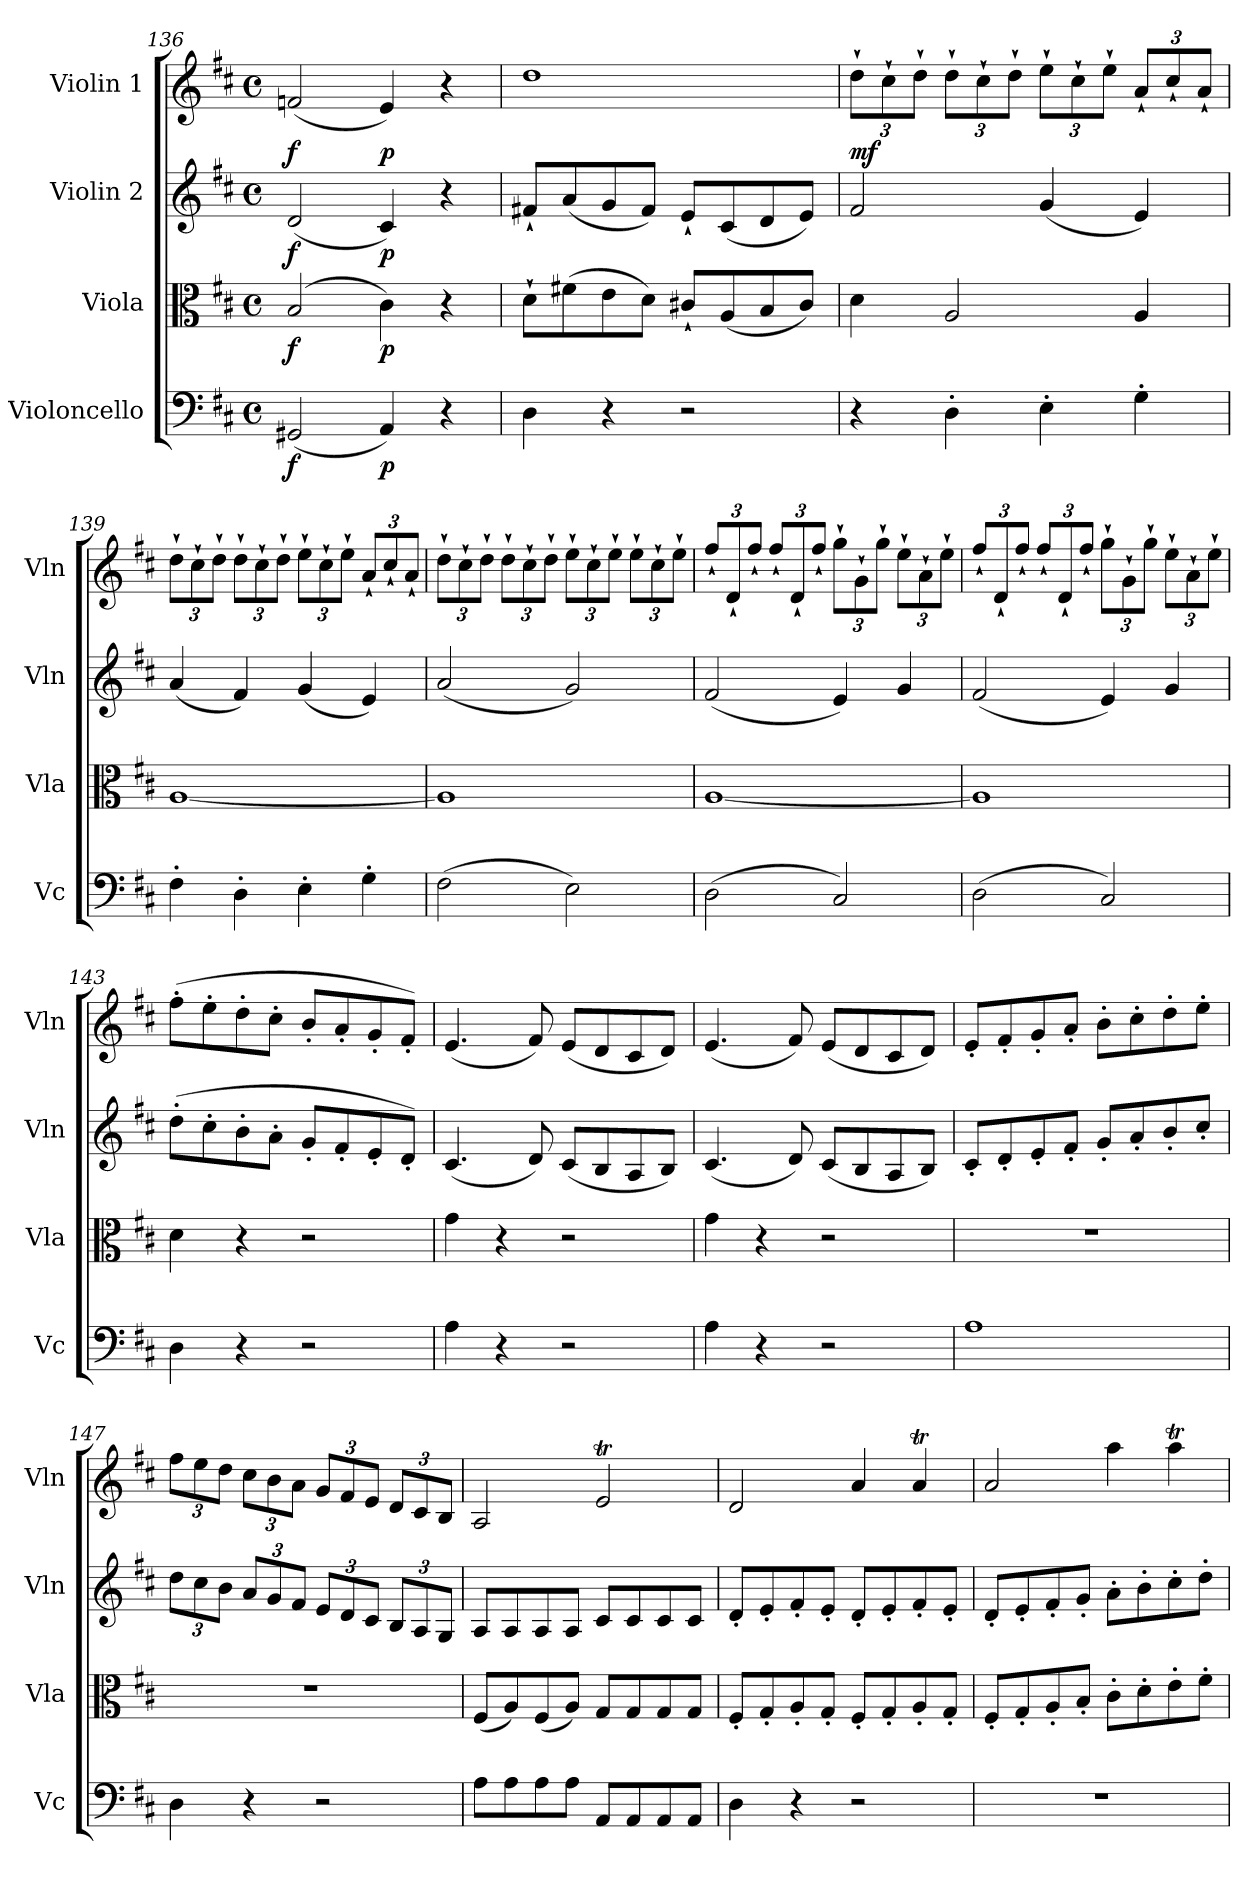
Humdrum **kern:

**kern	**dynam	**kern	**dynam	**kern	**dynam	**kern	**dynam
*part4	*part4	*part3	*part3	*part2	*part2	*part1	*part1
*staff4	*staff4	*staff3	*staff3	*staff2	*staff2	*staff1	*staff1
*I"Violoncello	*	*I"Viola	*	*I"Violin 2	*	*I"Violin 1	*
*I'Vc	*	*I'Vla	*	*I'Vln	*	*I'Vln	*
*clefF4	*	*clefC3	*	*clefG2	*	*clefG2	*
*k[f#c#]	*	*k[f#c#]	*	*k[f#c#]	*	*k[f#c#]	*
*M4/4	*	*M4/4	*	*M4/4	*	*M4/4	*
*met(c)	*	*met(c)	*	*met(c)	*	*met(c)	*
=136	=136	=136	=136	=136	=136	=136	=136
!	!LO:DY:b	!	!LO:DY:b	!	!LO:DY:b	!	!LO:DY:b
(<2GG#X/	f	(>2B/	f	(<2d/	f	(<2fn/	f
!	!LO:DY:b	!	!LO:DY:b	!	!LO:DY:b	!	!LO:DY:b
4AA/)	p	4c#\)	p	4c#/)	p	4e/)	p
4r	.	4r	.	4r	.	4r	.
=137	=137	=137	=137	=137	=137	=137	=137
4D\	.	8d`\L	.	8f#X`/L	.	1dd	.
.	.	(>8f#X\	.	(<8a/	.	.	.
4r	.	8e\	.	8g/	.	.	.
.	.	8d\J)	.	8f#/J)	.	.	.
2r	.	8c#X`/L	.	8e`/L	.	.	.
.	.	(<8A/	.	(<8c#/	.	.	.
.	.	8B/	.	8d/	.	.	.
.	.	8c#/J)	.	8e/J)	.	.	.
=138	=138	=138	=138	=138	=138	=138	=138
*	*	*	*	*	*	*Xbrackettup	*
!	!	!	!	!	!	!	!LO:DY:b
4r	.	4d\	.	2f#/	.	12dd`\L	mf
.	.	.	.	.	.	12cc#`\	.
.	.	.	.	.	.	12dd`\J	.
4D'\	.	2A/	.	.	.	12dd`\L	.
.	.	.	.	.	.	12cc#`\	.
.	.	.	.	.	.	12dd`\J	.
4E'\	.	.	.	(<4g/	.	12ee`\L	.
.	.	.	.	.	.	12cc#`\	.
.	.	.	.	.	.	12ee`\J	.
4G'\	.	4A/	.	4e/)	.	12a`/L	.
.	.	.	.	.	.	12cc#`/	.
.	.	.	.	.	.	12a`/J	.
!!LO:LB:g=z
=139	=139	=139	=139	=139	=139	=139	=139
4F#'\	.	[1A	.	(<4a/	.	12dd`\L	.
.	.	.	.	.	.	12cc#`\	.
.	.	.	.	.	.	12dd`\J	.
4D'\	.	.	.	4f#/)	.	12dd`\L	.
.	.	.	.	.	.	12cc#`\	.
.	.	.	.	.	.	12dd`\J	.
4E'\	.	.	.	(<4g/	.	12ee`\L	.
.	.	.	.	.	.	12cc#`\	.
.	.	.	.	.	.	12ee`\J	.
4G'\	.	.	.	4e/)	.	12a`/L	.
.	.	.	.	.	.	12cc#`/	.
.	.	.	.	.	.	12a`/J	.
=140	=140	=140	=140	=140	=140	=140	=140
(>2F#\	.	1A]	.	(<2a/	.	12dd`\L	.
.	.	.	.	.	.	12cc#`\	.
.	.	.	.	.	.	12dd`\J	.
.	.	.	.	.	.	12dd`\L	.
.	.	.	.	.	.	12cc#`\	.
.	.	.	.	.	.	12dd`\J	.
2E\)	.	.	.	2g/)	.	12ee`\L	.
.	.	.	.	.	.	12cc#`\	.
.	.	.	.	.	.	12ee`\J	.
.	.	.	.	.	.	12ee`\L	.
.	.	.	.	.	.	12cc#`\	.
.	.	.	.	.	.	12ee`\J	.
=141	=141	=141	=141	=141	=141	=141	=141
(>2D\	.	[1A	.	(<2f#/	.	12ff#`/L	.
.	.	.	.	.	.	12d`/	.
.	.	.	.	.	.	12ff#`/J	.
.	.	.	.	.	.	12ff#`/L	.
.	.	.	.	.	.	12d`/	.
.	.	.	.	.	.	12ff#`/J	.
2C#/)	.	.	.	4e/)	.	12gg`\L	.
.	.	.	.	.	.	12g`\	.
.	.	.	.	.	.	12gg`\J	.
.	.	.	.	4g/	.	12ee`\L	.
.	.	.	.	.	.	12a`\	.
.	.	.	.	.	.	12ee`\J	.
=142	=142	=142	=142	=142	=142	=142	=142
(>2D\	.	1A]	.	(<2f#/	.	12ff#`/L	.
.	.	.	.	.	.	12d`/	.
.	.	.	.	.	.	12ff#`/J	.
.	.	.	.	.	.	12ff#`/L	.
.	.	.	.	.	.	12d`/	.
.	.	.	.	.	.	12ff#`/J	.
2C#/)	.	.	.	4e/)	.	12gg`\L	.
.	.	.	.	.	.	12g`\	.
.	.	.	.	.	.	12gg`\J	.
.	.	.	.	4g/	.	12ee`\L	.
.	.	.	.	.	.	12a`\	.
.	.	.	.	.	.	12ee`\J	.
=143	=143	=143	=143	=143	=143	=143	=143
4D\	.	4d\	.	(>8dd'\L	.	(>8ff#'\L	.
.	.	.	.	8cc#'\	.	8ee'\	.
4r	.	4r	.	8b'\	.	8dd'\	.
.	.	.	.	8a'\J	.	8cc#'\J	.
2r	.	2r	.	8g'/L	.	8b'/L	.
.	.	.	.	8f#'/	.	8a'/	.
.	.	.	.	8e'/	.	8g'/	.
.	.	.	.	8d'/J)	.	8f#'/J)	.
=144	=144	=144	=144	=144	=144	=144	=144
4A\	.	4g\	.	(<4.c#/	.	(<4.e/	.
4r	.	4r	.	.	.	.	.
.	.	.	.	8d/)	.	8f#/)	.
2r	.	2r	.	(<8c#/L	.	(<8e/L	.
.	.	.	.	8B/	.	8d/	.
.	.	.	.	8A/	.	8c#/	.
.	.	.	.	8B/J)	.	8d/J)	.
=145	=145	=145	=145	=145	=145	=145	=145
4A\	.	4g\	.	(<4.c#/	.	(<4.e/	.
4r	.	4r	.	.	.	.	.
.	.	.	.	8d/)	.	8f#/)	.
2r	.	2r	.	(<8c#/L	.	(<8e/L	.
.	.	.	.	8B/	.	8d/	.
.	.	.	.	8A/	.	8c#/	.
.	.	.	.	8B/J)	.	8d/J)	.
=146	=146	=146	=146	=146	=146	=146	=146
1A	.	1r	.	8c#'/L	.	8e'/L	.
.	.	.	.	8d'/	.	8f#'/	.
.	.	.	.	8e'/	.	8g'/	.
.	.	.	.	8f#'/J	.	8a'/J	.
.	.	.	.	8g'/L	.	8b'\L	.
.	.	.	.	8a'/	.	8cc#'\	.
.	.	.	.	8b'/	.	8dd'\	.
.	.	.	.	8cc#'/J	.	8ee'\J	.
!!LO:LB:g=z
=147	=147	=147	=147	=147	=147	=147	=147
*	*	*	*	*Xbrackettup	*	*	*
4D\	.	1r	.	12dd\L	.	12ff#\L	.
.	.	.	.	12cc#\	.	12ee\	.
.	.	.	.	12b\J	.	12dd\J	.
4r	.	.	.	12a/L	.	12cc#\L	.
.	.	.	.	12g/	.	12b\	.
.	.	.	.	12f#/J	.	12a\J	.
2r	.	.	.	12e/L	.	12g/L	.
.	.	.	.	12d/	.	12f#/	.
.	.	.	.	12c#/J	.	12e/J	.
.	.	.	.	12B/L	.	12d/L	.
.	.	.	.	12A/	.	12c#/	.
.	.	.	.	12G/J	.	12B/J	.
=148	=148	=148	=148	=148	=148	=148	=148
8A\L	.	(<8F#/L	.	8A/L	.	2A/	.
8A\	.	8A/)	.	8A/	.	.	.
8A\	.	(<8F#/	.	8A/	.	.	.
8A\J	.	8A/J)	.	8A/J	.	.	.
8AA/L	.	8G/L	.	8c#/L	.	2eT/	.
8AA/	.	8G/	.	8c#/	.	.	.
8AA/	.	8G/	.	8c#/	.	.	.
8AA/J	.	8G/J	.	8c#/J	.	.	.
=149	=149	=149	=149	=149	=149	=149	=149
4D\	.	8F#'/L	.	8d'/L	.	2d/	.
.	.	8G'/	.	8e'/	.	.	.
4r	.	8A'/	.	8f#'/	.	.	.
.	.	8G'/J	.	8e'/J	.	.	.
2r	.	8F#'/L	.	8d'/L	.	4a/	.
.	.	8G'/	.	8e'/	.	.	.
.	.	8A'/	.	8f#'/	.	4aT/	.
.	.	8G'/J	.	8e'/J	.	.	.
=150	=150	=150	=150	=150	=150	=150	=150
1r	.	8F#'/L	.	8d'/L	.	2a/	.
.	.	8G'/	.	8e'/	.	.	.
.	.	8A'/	.	8f#'/	.	.	.
.	.	8B'/J	.	8g'/J	.	.	.
.	.	8c#'\L	.	8a'\L	.	4aa\	.
.	.	8d'\	.	8b'\	.	.	.
.	.	8e'\	.	8cc#'\	.	4aaT\	.
.	.	8f#'\J	.	8dd'\J	.	.	.
=	=	=	=	=	=	=	=
*-	*-	*-	*-	*-	*-	*-	*-
